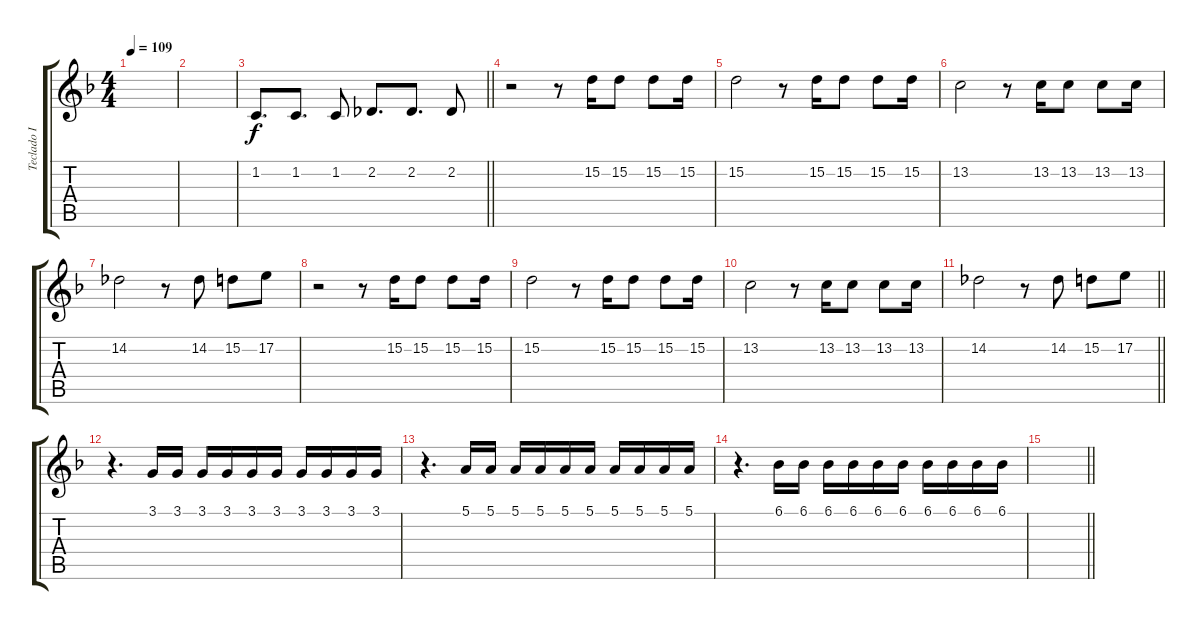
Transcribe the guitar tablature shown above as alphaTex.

\track ("Teclado I" "Teclado I") {instrument vibraphone}
\staff {score tabs}
\tuning (E4 B3 G3 D3 A2 E2) {hide}
\ts (4 4)
\tempo 109
\clef g2
\ks dminor
|
|
\barLineRight lightlight
1.2.8{d} 1.2.8{d} 1.2.8 2.2.8{d} 2.2.8{d} 2.2.8 |
r.2 r.8 15.2.16 15.2.8 15.2.8 15.2.16 |
15.2.2 r.8 15.2.16 15.2.8 15.2.8 15.2.16 |
13.2.2 r.8 13.2.16 13.2.8 13.2.8 13.2.16 |
14.2.2 r.8 14.2.8 15.2.8 17.2.8 |
r.2 r.8 15.2.16 15.2.8 15.2.8 15.2.16 |
15.2.2 r.8 15.2.16 15.2.8 15.2.8 15.2.16 |
13.2.2 r.8 13.2.16 13.2.8 13.2.8 13.2.16 |
\barLineRight lightlight
14.2.2 r.8 14.2.8 15.2.8 17.2.8 |
r.4{d} 3.1.16 3.1.16 3.1.16 3.1.16 3.1.16 3.1.16 3.1.16 3.1.16 3.1.16 3.1.16 |
r.4{d} 5.1.16 5.1.16 5.1.16 5.1.16 5.1.16 5.1.16 5.1.16 5.1.16 5.1.16 5.1.16 |
r.4{d} 6.1.16 6.1.16 6.1.16 6.1.16 6.1.16 6.1.16 6.1.16 6.1.16 6.1.16 6.1.16 |
\barLineRight lightlight
